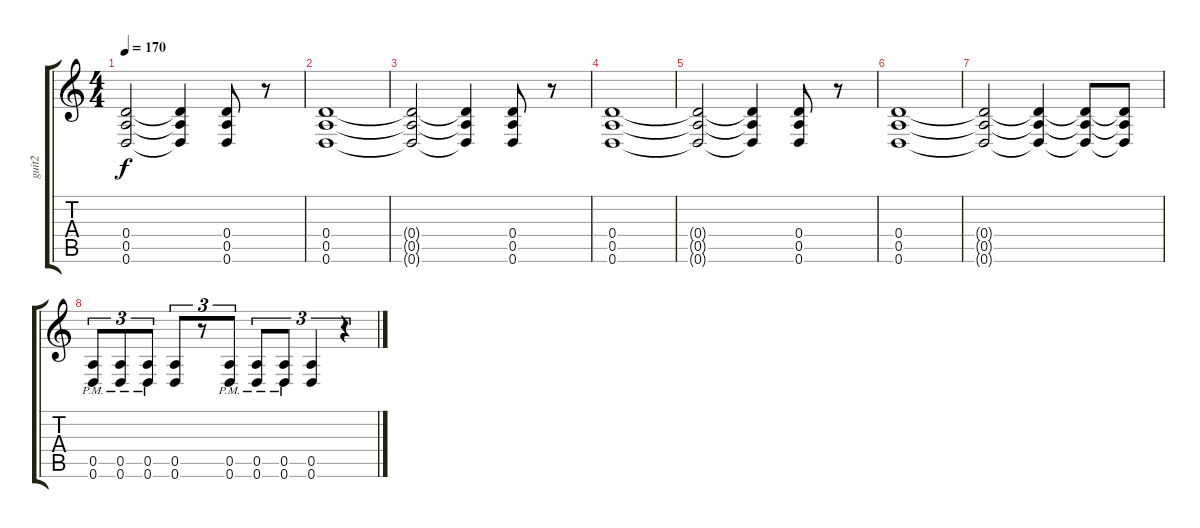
\track ("guit2" "guit2") {instrument distortionguitar}
\staff {score tabs}
\tuning (E4 B3 G3 D3 A2 D2) {hide}
\ts (4 4)
\tempo 170
\clef g2
\ks c
(0.4{t} 0.5{t} 0.6{t}).2{dy f} (0.4{t} 0.5{t} 0.6{t}).4 (0.4 0.5 0.6).8 r.8 |
(0.4 0.5 0.6).1 |
(0.4{t} 0.5{t} 0.6{t}).2 (0.4{t} 0.5{t} 0.6{t}).4 (0.4 0.5 0.6).8 r.8 |
(0.4 0.5 0.6).1 |
(0.4{t} 0.5{t} 0.6{t}).2 (0.4{t} 0.5{t} 0.6{t}).4 (0.4 0.5 0.6).8 r.8 |
(0.4 0.5 0.6).1 |
(0.4{t} 0.5{t} 0.6{t}).2 (0.4{t} 0.5{t} 0.6{t}).4 (0.4{t} 0.5{t} 0.6{t}).8 (0.4{t} 0.5{t} 0.6{t}).8 |
(0.5 0.6{pm}).8{tu (3 2)} (0.5 0.6{pm}).8{tu (3 2)} (0.5 0.6{pm}).8{tu (3 2)} (0.5 0.6).8{tu (3 2)} r.8{tu (3 2)} (0.5 0.6{pm}).8{tu (3 2)} (0.5 0.6{pm}).8{tu (3 2)} (0.5 0.6{pm}).8{tu (3 2)} (0.5 0.6).4{tu (3 2)} r.4{tu (3 2)}
